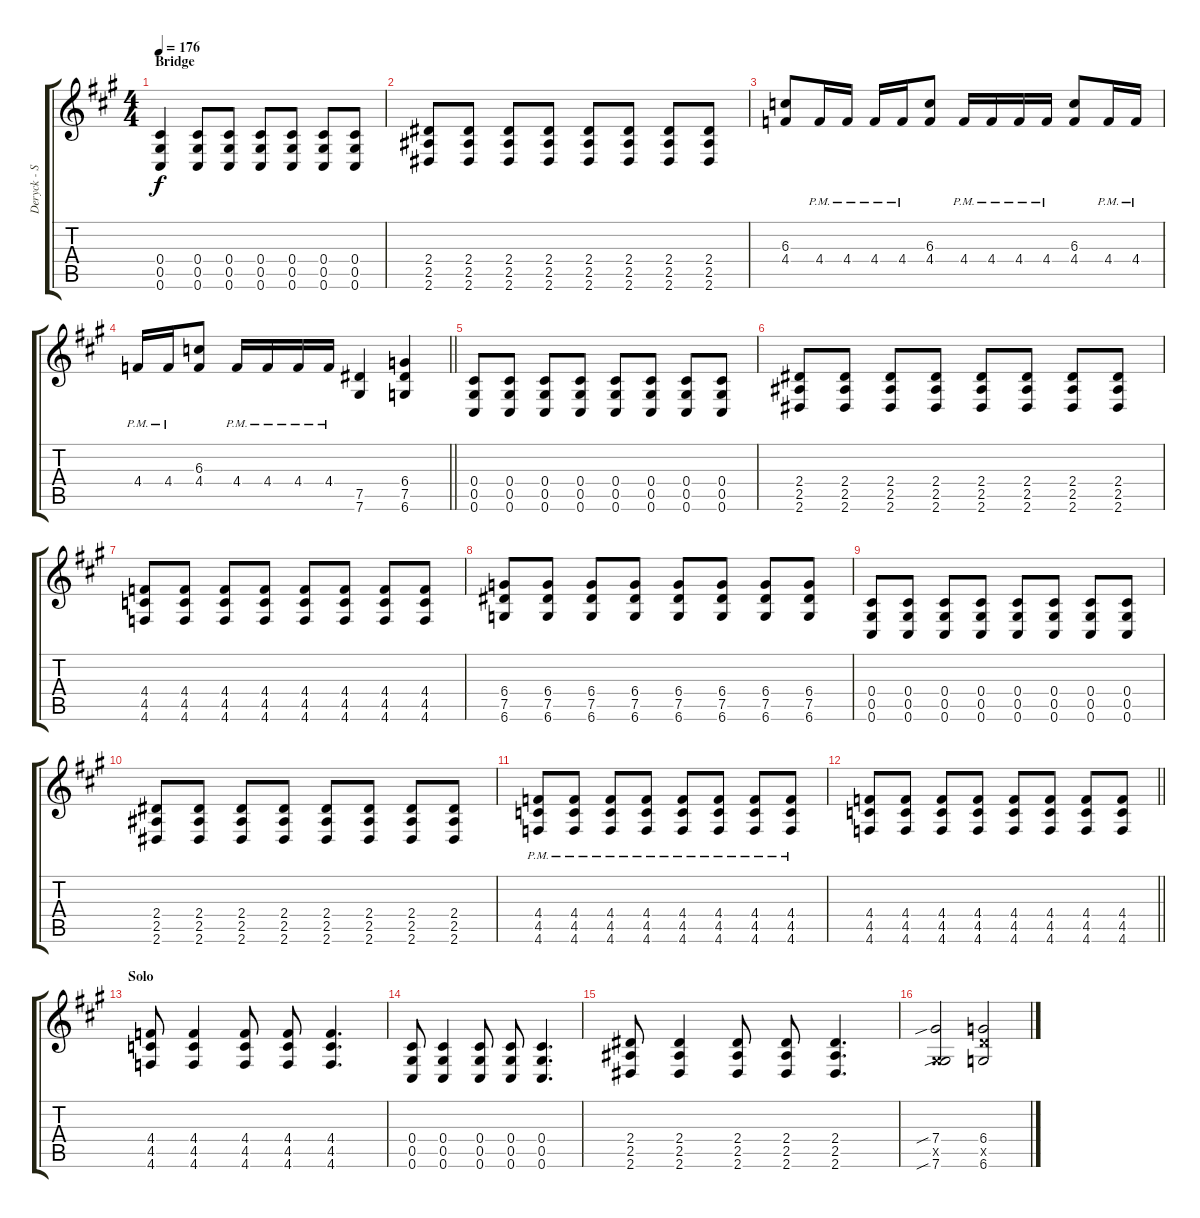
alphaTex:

\track ("Deryck - Second Guitar" "Deryck - S") {instrument distortionguitar}
\staff {score tabs}
\tuning (Eb4 Bb3 Gb3 Db3 Ab2 Db2) {hide}
\ts (4 4)
\section ("" "Bridge")
\tempo 176
\clef g2
\ks a
(0.4 0.5 0.6).4{dy f} (0.4 0.5 0.6).8 (0.4 0.5 0.6).8 (0.4 0.5 0.6).8 (0.4 0.5 0.6).8 (0.4 0.5 0.6).8 (0.4 0.5 0.6).8 |
(2.4 2.5 2.6).8 (2.4 2.5 2.6).8 (2.4 2.5 2.6).8 (2.4 2.5 2.6).8 (2.4 2.5 2.6).8 (2.4 2.5 2.6).8 (2.4 2.5 2.6).8 (2.4 2.5 2.6).8 |
(6.3 4.4).8 4.4{pm}.16 4.4{pm}.16 4.4{pm}.16 4.4{pm}.16 (6.3 4.4).8 4.4{pm}.16 4.4{pm}.16 4.4{pm}.16 4.4{pm}.16 (6.3 4.4).8 4.4{pm}.16 4.4{pm}.16 |
\barLineRight lightlight
4.4{pm}.16 4.4{pm}.16 (6.3 4.4).8 4.4{pm}.16 4.4{pm}.16 4.4{pm}.16 4.4{pm}.16 (7.5 7.6).4 (6.4 7.5 6.6).4 |
(0.4 0.5 0.6).8 (0.4 0.5 0.6).8 (0.4 0.5 0.6).8 (0.4 0.5 0.6).8 (0.4 0.5 0.6).8 (0.4 0.5 0.6).8 (0.4 0.5 0.6).8 (0.4 0.5 0.6).8 |
(2.4 2.5 2.6).8 (2.4 2.5 2.6).8 (2.4 2.5 2.6).8 (2.4 2.5 2.6).8 (2.4 2.5 2.6).8 (2.4 2.5 2.6).8 (2.4 2.5 2.6).8 (2.4 2.5 2.6).8 |
(4.4 4.5 4.6).8 (4.4 4.5 4.6).8 (4.4 4.5 4.6).8 (4.4 4.5 4.6).8 (4.4 4.5 4.6).8 (4.4 4.5 4.6).8 (4.4 4.5 4.6).8 (4.4 4.5 4.6).8 |
(6.4 7.5 6.6).8 (6.4 7.5 6.6).8 (6.4 7.5 6.6).8 (6.4 7.5 6.6).8 (6.4 7.5 6.6).8 (6.4 7.5 6.6).8 (6.4 7.5 6.6).8 (6.4 7.5 6.6).8 |
(0.4 0.5 0.6).8 (0.4 0.5 0.6).8 (0.4 0.5 0.6).8 (0.4 0.5 0.6).8 (0.4 0.5 0.6).8 (0.4 0.5 0.6).8 (0.4 0.5 0.6).8 (0.4 0.5 0.6).8 |
(2.4 2.5 2.6).8 (2.4 2.5 2.6).8 (2.4 2.5 2.6).8 (2.4 2.5 2.6).8 (2.4 2.5 2.6).8 (2.4 2.5 2.6).8 (2.4 2.5 2.6).8 (2.4 2.5 2.6).8 |
(4.4{pm} 4.5{pm} 4.6{pm}).8 (4.4{pm} 4.5{pm} 4.6{pm}).8 (4.4{pm} 4.5{pm} 4.6{pm}).8 (4.4{pm} 4.5{pm} 4.6{pm}).8 (4.4{pm} 4.5{pm} 4.6{pm}).8 (4.4{pm} 4.5{pm} 4.6{pm}).8 (4.4{pm} 4.5{pm} 4.6{pm}).8 (4.4{pm} 4.5{pm} 4.6{pm}).8 |
\barLineRight lightlight
(4.4 4.5 4.6).8 (4.4 4.5 4.6).8 (4.4 4.5 4.6).8 (4.4 4.5 4.6).8 (4.4 4.5 4.6).8 (4.4 4.5 4.6).8 (4.4 4.5 4.6).8 (4.4 4.5 4.6).8 |
\section ("" "Solo")
(4.4 4.5 4.6).8 (4.4 4.5 4.6).4 (4.4 4.5 4.6).8 (4.4 4.5 4.6).8 (4.4 4.5 4.6).4{d} |
(0.4 0.5 0.6).8 (0.4 0.5 0.6).4 (0.4 0.5 0.6).8 (0.4 0.5 0.6).8 (0.4 0.5 0.6).4{d} |
(2.4 2.5 2.6).8 (2.4 2.5 2.6).4 (2.4 2.5 2.6).8 (2.4 2.5 2.6).8 (2.4 2.5 2.6).4{d} |
(7.4{sib} 0.5{x} 7.6{sib}).2 (6.4 6.5{x} 6.6).2
